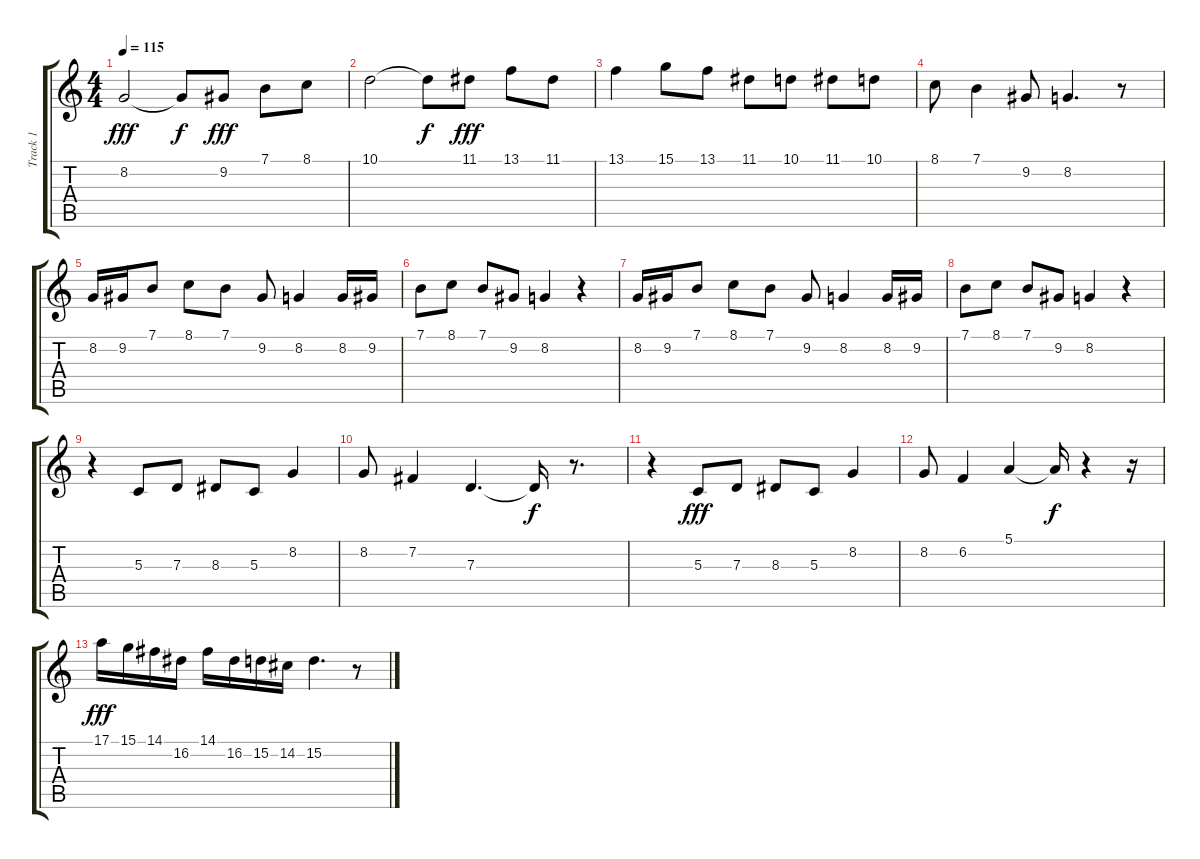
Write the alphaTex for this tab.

\track ("Track 1" "Track 1") {instrument clarinet}
\staff {score tabs}
\tuning (E4 B3 G3 D3 A2 E2) {hide}
\ts (4 4)
\tempo 115
\clef g2
\ks c
8.2.2{dy fff} 8.2{t}.8{dy f} 9.2.8{dy fff} 7.1.8 8.1.8 |
10.1.2 10.1{t}.8{dy f} 11.1.8{dy fff} 13.1.8 11.1.8 |
13.1.4 15.1.8 13.1.8 11.1.8 10.1.8 11.1.8 10.1.8 |
8.1.8 7.1.4 9.2.8 8.2.4{d} r.8 |
8.2.16 9.2.16 7.1.8 8.1.8 7.1.8 9.2.8 8.2.4 8.2.16 9.2.16 |
7.1.8 8.1.8 7.1.8 9.2.8 8.2.4 r.4 |
8.2.16 9.2.16 7.1.8 8.1.8 7.1.8 9.2.8 8.2.4 8.2.16 9.2.16 |
7.1.8 8.1.8 7.1.8 9.2.8 8.2.4 r.4 |
r.4 5.3.8 7.3.8 8.3.8 5.3.8 8.2.4 |
8.2.8 7.2.4 7.3.4{d} 7.3{t}.16{dy f} r.8{d} |
r.4 5.3.8{dy fff} 7.3.8 8.3.8 5.3.8 8.2.4 |
8.2.8 6.2.4 5.1.4 5.1{t}.16{dy f} r.4 r.16 |
17.1.16{dy fff} 15.1.16 14.1.16 16.2.16 14.1.16 16.2.16 15.2.16 14.2.16 15.2.4{d} r.8
